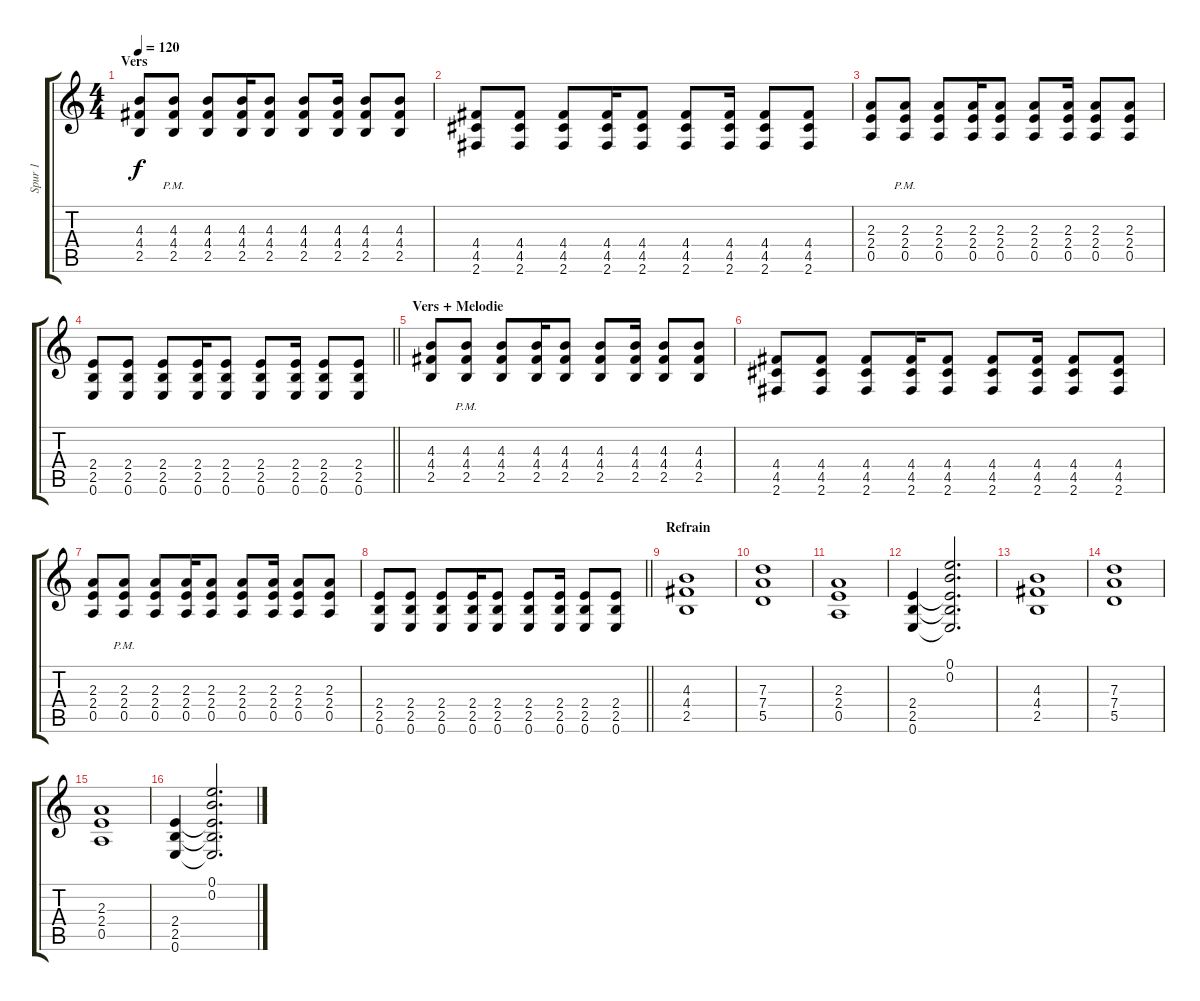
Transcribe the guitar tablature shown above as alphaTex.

\track ("Spur 1" "Spur 1") {instrument distortionguitar}
\staff {score tabs}
\tuning (E4 B3 G3 D3 A2 E2) {hide}
\ts (4 4)
\section ("" "Vers")
\tempo 120
\clef g2
\ks c
(4.3 4.4 2.5).8{dy f} (4.3{pm} 4.4 2.5).8 (4.3 4.4 2.5).8 (4.3 4.4 2.5).16 (4.3 4.4 2.5).8 (4.3 4.4 2.5).8 (4.3 4.4 2.5).16 (4.3 4.4 2.5).8 (4.3 4.4 2.5).8 |
(4.4 4.5 2.6).8 (4.4 4.5 2.6).8 (4.4 4.5 2.6).8 (4.4 4.5 2.6).16 (4.4 4.5 2.6).8 (4.4 4.5 2.6).8 (4.4 4.5 2.6).16 (4.4 4.5 2.6).8 (4.4 4.5 2.6).8 |
(2.3 2.4 0.5).8 (2.3{pm} 2.4 0.5).8 (2.3 2.4 0.5).8 (2.3 2.4 0.5).16 (2.3 2.4 0.5).8 (2.3 2.4 0.5).8 (2.3 2.4 0.5).16 (2.3 2.4 0.5).8 (2.3 2.4 0.5).8 |
\barLineRight lightlight
(2.4 2.5 0.6).8 (2.4 2.5 0.6).8 (2.4 2.5 0.6).8 (2.4 2.5 0.6).16 (2.4 2.5 0.6).8 (2.4 2.5 0.6).8 (2.4 2.5 0.6).16 (2.4 2.5 0.6).8 (2.4 2.5 0.6).8 |
\section ("" "Vers + Melodie")
(4.3 4.4 2.5).8 (4.3{pm} 4.4 2.5).8 (4.3 4.4 2.5).8 (4.3 4.4 2.5).16 (4.3 4.4 2.5).8 (4.3 4.4 2.5).8 (4.3 4.4 2.5).16 (4.3 4.4 2.5).8 (4.3 4.4 2.5).8 |
(4.4 4.5 2.6).8 (4.4 4.5 2.6).8 (4.4 4.5 2.6).8 (4.4 4.5 2.6).16 (4.4 4.5 2.6).8 (4.4 4.5 2.6).8 (4.4 4.5 2.6).16 (4.4 4.5 2.6).8 (4.4 4.5 2.6).8 |
(2.3 2.4 0.5).8 (2.3{pm} 2.4 0.5).8 (2.3 2.4 0.5).8 (2.3 2.4 0.5).16 (2.3 2.4 0.5).8 (2.3 2.4 0.5).8 (2.3 2.4 0.5).16 (2.3 2.4 0.5).8 (2.3 2.4 0.5).8 |
\barLineRight lightlight
(2.4 2.5 0.6).8 (2.4 2.5 0.6).8 (2.4 2.5 0.6).8 (2.4 2.5 0.6).16 (2.4 2.5 0.6).8 (2.4 2.5 0.6).8 (2.4 2.5 0.6).16 (2.4 2.5 0.6).8 (2.4 2.5 0.6).8 |
\section ("" "Refrain")
(4.3 4.4 2.5).1 |
(7.3 7.4 5.5).1 |
(2.3 2.4 0.5).1 |
(2.4 2.5 0.6).4 (0.1 0.2 2.4{t} 2.5{t} 0.6{t}).2{d} |
(4.3 4.4 2.5).1 |
(7.3 7.4 5.5).1 |
(2.3 2.4 0.5).1 |
(2.4 2.5 0.6).4 (0.1 0.2 2.4{t} 2.5{t} 0.6{t}).2{d}
